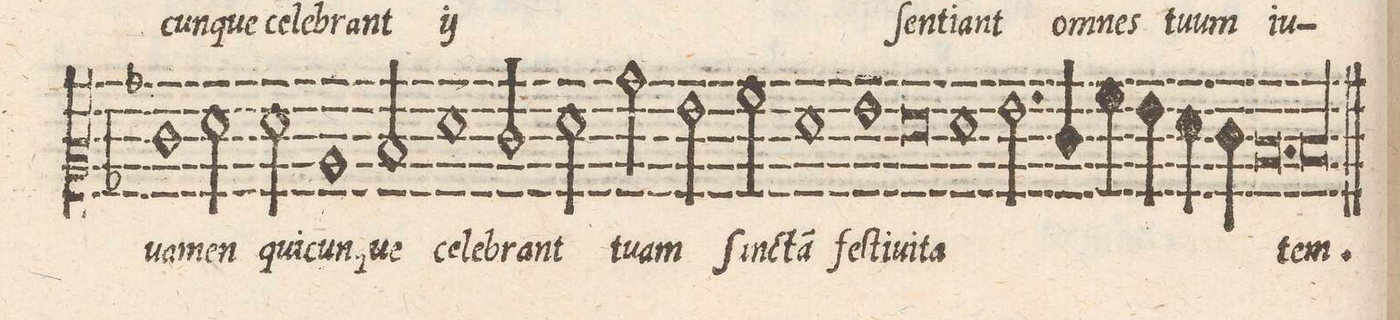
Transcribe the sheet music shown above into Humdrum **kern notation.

**kern	**text
*I"ALTVS	*
*clefC2	*
*k[b-]	*
*met(C|)	*
*M2/1	*
1e	-ua-
=63-	=63-
2f\	-men
2f\	qui-
1c	-cun-
=64-	=64-
2d/	-que
1f	ce-
2e/	-le-
=65-	=65-
2f\	-brant
2b-\	tu-
2g\	-am
2a\	ſan-
=66-	=66-
1f	-cta(m)
1g	fe-
=67-	=67-
0f	-ſti-
=68-	=68-
1f	-ui-
2.g\	-ta-
4e/	.
=69-	=69-
4a\	.
4g\	.
4f\	.
4e\	.
0.d	.
=70-	=70-
=71-	=71-
0dl	-tem.
==	==
*-	*-
